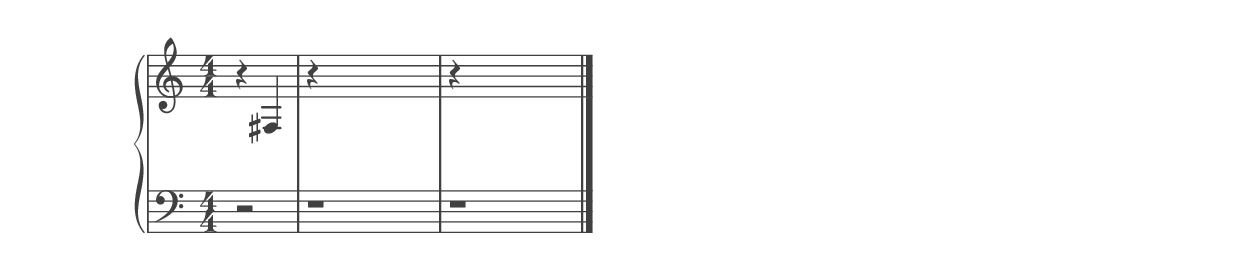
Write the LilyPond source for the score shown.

%% ----------------------------------------------------------------------------
%% Generated on: 2019 January 05
%% Note Name: F3#
%% Octave: 3
%% Clef: treble
%% Filename: 047-34-3-treble-F3#
%% ----------------------------------------------------------------------------

\version "2.19.82"

\include "../piano_note_colors.ly"

\header {
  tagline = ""
}

upper = {
  \clef treble
  \numericTimeSignature
  % treble note
  r4 fis4
  % treble octave (hidden)
  r4 \hideNotes fis,4 fis4 fis'4
  % treble octave (hidden) repeat
  \unHideNotes
  r4 \hideNotes fis,4 fis4 fis'4
  \bar "|."
}

lower = {
  \clef bass
  \numericTimeSignature
  % bass note in color
  r2
  % bass octave (hidden)
  r1
  % bass octave (hidden) repeat
  \unHideNotes
  r1
}

\score {
  \new PianoStaff <<
    \context Score
    \applyContext #(override-color-for-all-grobs default-black)
    \time 4/4
    \partial 2
    \new Staff = upper { \upper }
    \new Staff = lower { \lower }
  >>
  \layout { }
  \midi { }
}